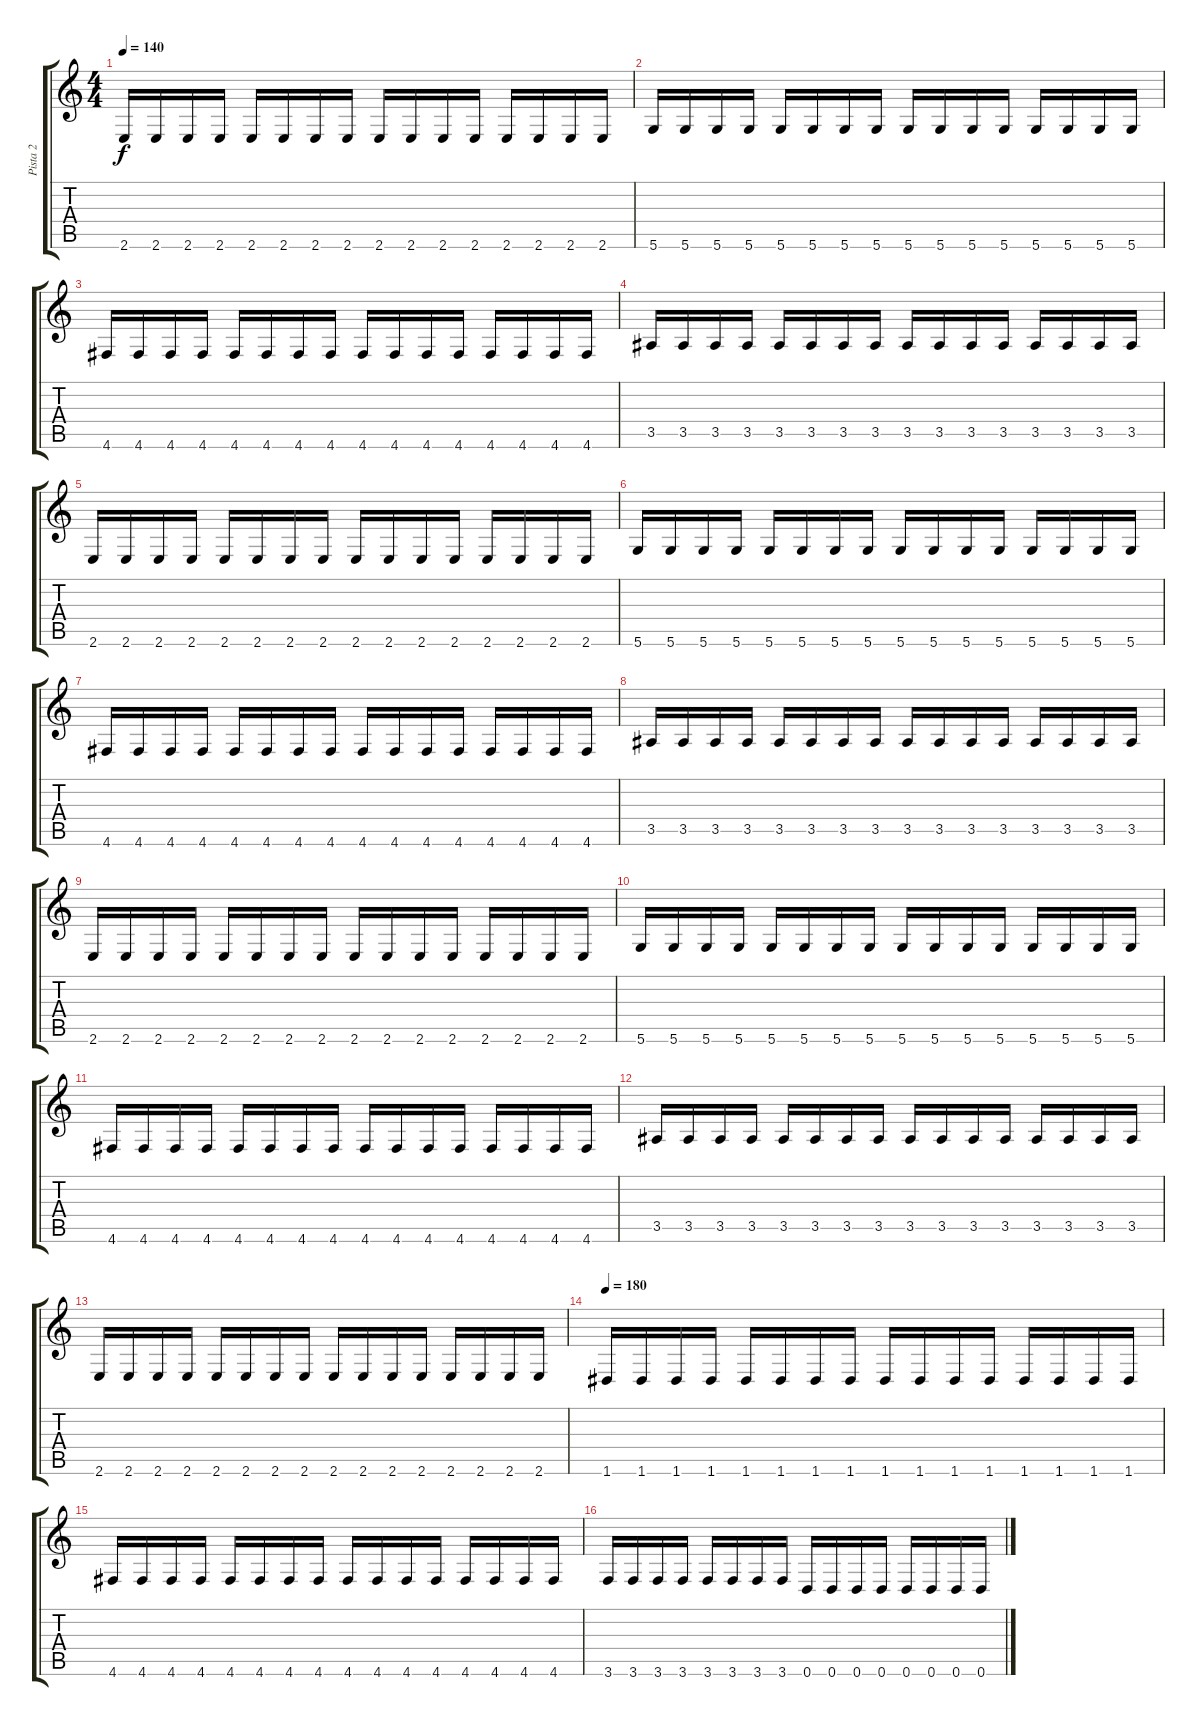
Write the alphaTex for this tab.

\track ("Pista 2" "Pista 2") {instrument distortionguitar}
\staff {score tabs}
\tuning (D4 A3 F3 C3 G2 D2) {hide}
\ts (4 4)
\tempo 140
\clef g2
\ks c
2.6.16{dy f} 2.6.16 2.6.16 2.6.16 2.6.16 2.6.16 2.6.16 2.6.16 2.6.16 2.6.16 2.6.16 2.6.16 2.6.16 2.6.16 2.6.16 2.6.16 |
5.6.16 5.6.16 5.6.16 5.6.16 5.6.16 5.6.16 5.6.16 5.6.16 5.6.16 5.6.16 5.6.16 5.6.16 5.6.16 5.6.16 5.6.16 5.6.16 |
4.6.16 4.6.16 4.6.16 4.6.16 4.6.16 4.6.16 4.6.16 4.6.16 4.6.16 4.6.16 4.6.16 4.6.16 4.6.16 4.6.16 4.6.16 4.6.16 |
3.5.16 3.5.16 3.5.16 3.5.16 3.5.16 3.5.16 3.5.16 3.5.16 3.5.16 3.5.16 3.5.16 3.5.16 3.5.16 3.5.16 3.5.16 3.5.16 |
2.6.16 2.6.16 2.6.16 2.6.16 2.6.16 2.6.16 2.6.16 2.6.16 2.6.16 2.6.16 2.6.16 2.6.16 2.6.16 2.6.16 2.6.16 2.6.16 |
5.6.16 5.6.16 5.6.16 5.6.16 5.6.16 5.6.16 5.6.16 5.6.16 5.6.16 5.6.16 5.6.16 5.6.16 5.6.16 5.6.16 5.6.16 5.6.16 |
4.6.16 4.6.16 4.6.16 4.6.16 4.6.16 4.6.16 4.6.16 4.6.16 4.6.16 4.6.16 4.6.16 4.6.16 4.6.16 4.6.16 4.6.16 4.6.16 |
3.5.16 3.5.16 3.5.16 3.5.16 3.5.16 3.5.16 3.5.16 3.5.16 3.5.16 3.5.16 3.5.16 3.5.16 3.5.16 3.5.16 3.5.16 3.5.16 |
2.6.16 2.6.16 2.6.16 2.6.16 2.6.16 2.6.16 2.6.16 2.6.16 2.6.16 2.6.16 2.6.16 2.6.16 2.6.16 2.6.16 2.6.16 2.6.16 |
5.6.16 5.6.16 5.6.16 5.6.16 5.6.16 5.6.16 5.6.16 5.6.16 5.6.16 5.6.16 5.6.16 5.6.16 5.6.16 5.6.16 5.6.16 5.6.16 |
4.6.16 4.6.16 4.6.16 4.6.16 4.6.16 4.6.16 4.6.16 4.6.16 4.6.16 4.6.16 4.6.16 4.6.16 4.6.16 4.6.16 4.6.16 4.6.16 |
3.5.16 3.5.16 3.5.16 3.5.16 3.5.16 3.5.16 3.5.16 3.5.16 3.5.16 3.5.16 3.5.16 3.5.16 3.5.16 3.5.16 3.5.16 3.5.16 |
2.6.16 2.6.16 2.6.16 2.6.16 2.6.16 2.6.16 2.6.16 2.6.16 2.6.16 2.6.16 2.6.16 2.6.16 2.6.16 2.6.16 2.6.16 2.6.16 |
\tempo 180
1.6.16 1.6.16 1.6.16 1.6.16 1.6.16 1.6.16 1.6.16 1.6.16 1.6.16 1.6.16 1.6.16 1.6.16 1.6.16 1.6.16 1.6.16 1.6.16 |
4.6.16 4.6.16 4.6.16 4.6.16 4.6.16 4.6.16 4.6.16 4.6.16 4.6.16 4.6.16 4.6.16 4.6.16 4.6.16 4.6.16 4.6.16 4.6.16 |
3.6.16 3.6.16 3.6.16 3.6.16 3.6.16 3.6.16 3.6.16 3.6.16 0.6.16 0.6.16 0.6.16 0.6.16 0.6.16 0.6.16 0.6.16 0.6.16
